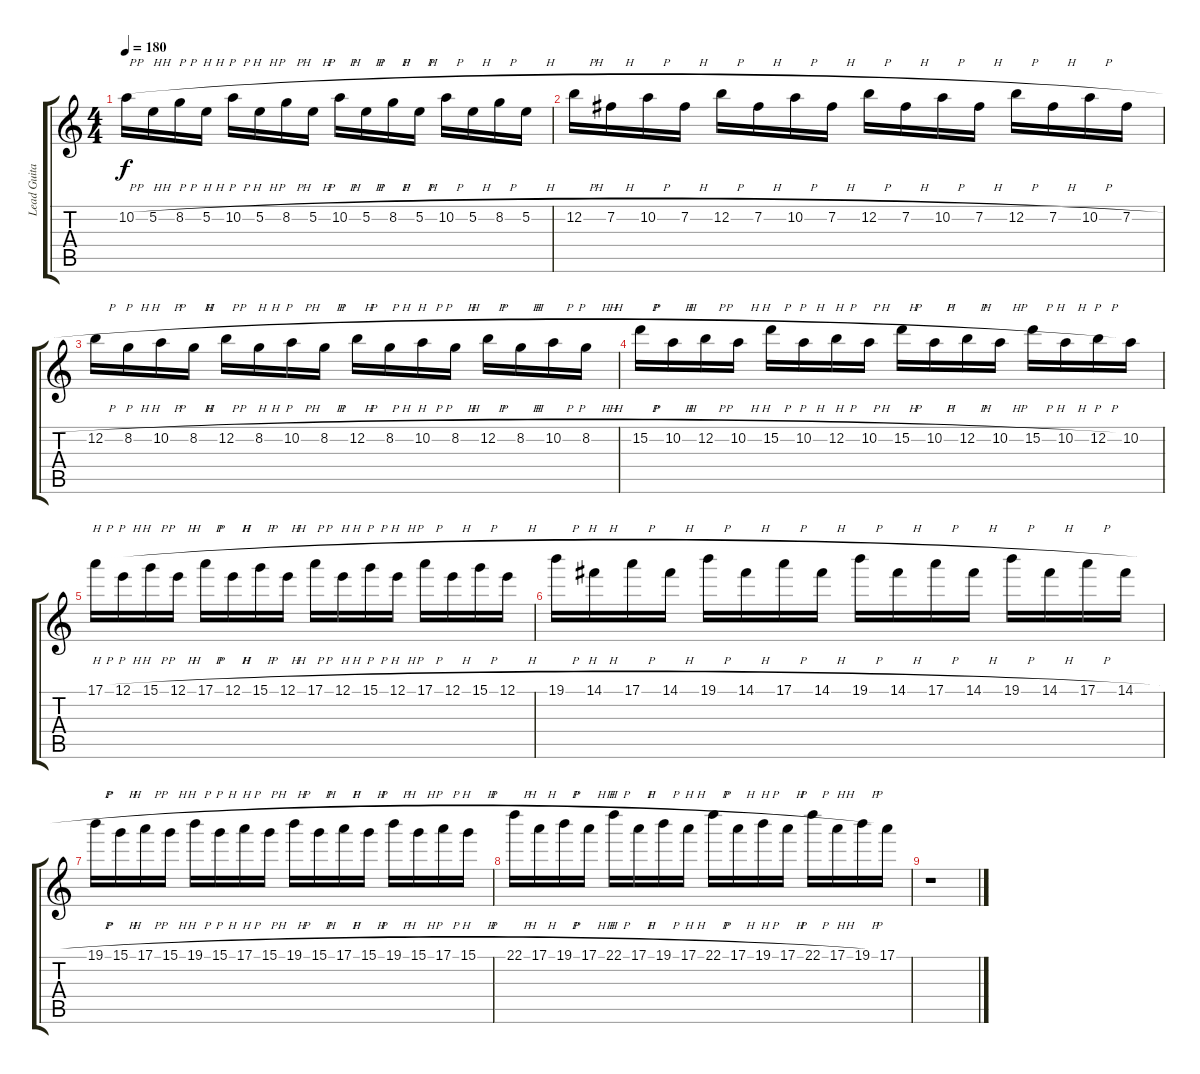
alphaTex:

\track ("Lead Guitar #2" "Lead Guita") {instrument distortionguitar}
\staff {score tabs}
\tuning (E4 B3 G3 D3 A2 E2) {hide}
\ts (4 4)
\tempo 180
\clef g2
\ks c
10.2{h}.16{dy f} 5.2{h}.16 8.2{h}.16 5.2{h}.16 10.2{h}.16 5.2{h}.16 8.2{h}.16 5.2{h}.16 10.2{h}.16 5.2{h}.16 8.2{h}.16 5.2{h}.16 10.2{h}.16 5.2{h}.16 8.2{h}.16 5.2{h}.16 |
12.2{h}.16 7.2{h}.16 10.2{h}.16 7.2{h}.16 12.2{h}.16 7.2{h}.16 10.2{h}.16 7.2{h}.16 12.2{h}.16 7.2{h}.16 10.2{h}.16 7.2{h}.16 12.2{h}.16 7.2{h}.16 10.2{h}.16 7.2{h}.16 |
12.2{h}.16 8.2{h}.16 10.2{h}.16 8.2{h}.16 12.2{h}.16 8.2{h}.16 10.2{h}.16 8.2{h}.16 12.2{h}.16 8.2{h}.16 10.2{h}.16 8.2{h}.16 12.2{h}.16 8.2{h}.16 10.2{h}.16 8.2{h}.16 |
15.2{h}.16 10.2{h}.16 12.2{h}.16 10.2{h}.16 15.2{h}.16 10.2{h}.16 12.2{h}.16 10.2{h}.16 15.2{h}.16 10.2{h}.16 12.2{h}.16 10.2{h}.16 15.2{h}.16 10.2{h}.16 12.2{h}.16 10.2.16 |
17.1{h}.16 12.1{h}.16 15.1{h}.16 12.1{h}.16 17.1{h}.16 12.1{h}.16 15.1{h}.16 12.1{h}.16 17.1{h}.16 12.1{h}.16 15.1{h}.16 12.1{h}.16 17.1{h}.16 12.1{h}.16 15.1{h}.16 12.1{h}.16 |
19.1{h}.16 14.1{h}.16 17.1{h}.16 14.1{h}.16 19.1{h}.16 14.1{h}.16 17.1{h}.16 14.1{h}.16 19.1{h}.16 14.1{h}.16 17.1{h}.16 14.1{h}.16 19.1{h}.16 14.1{h}.16 17.1{h}.16 14.1{h}.16 |
19.1{h}.16 15.1{h}.16 17.1{h}.16 15.1{h}.16 19.1{h}.16 15.1{h}.16 17.1{h}.16 15.1{h}.16 19.1{h}.16 15.1{h}.16 17.1{h}.16 15.1{h}.16 19.1{h}.16 15.1{h}.16 17.1{h}.16 15.1{h}.16 |
22.1{h}.16 17.1{h}.16 19.1{h}.16 17.1{h}.16 22.1{h}.16 17.1{h}.16 19.1{h}.16 17.1{h}.16 22.1{h}.16 17.1{h}.16 19.1{h}.16 17.1{h}.16 22.1{h}.16 17.1{h}.16 19.1{h}.16 17.1.16 |
r.1
